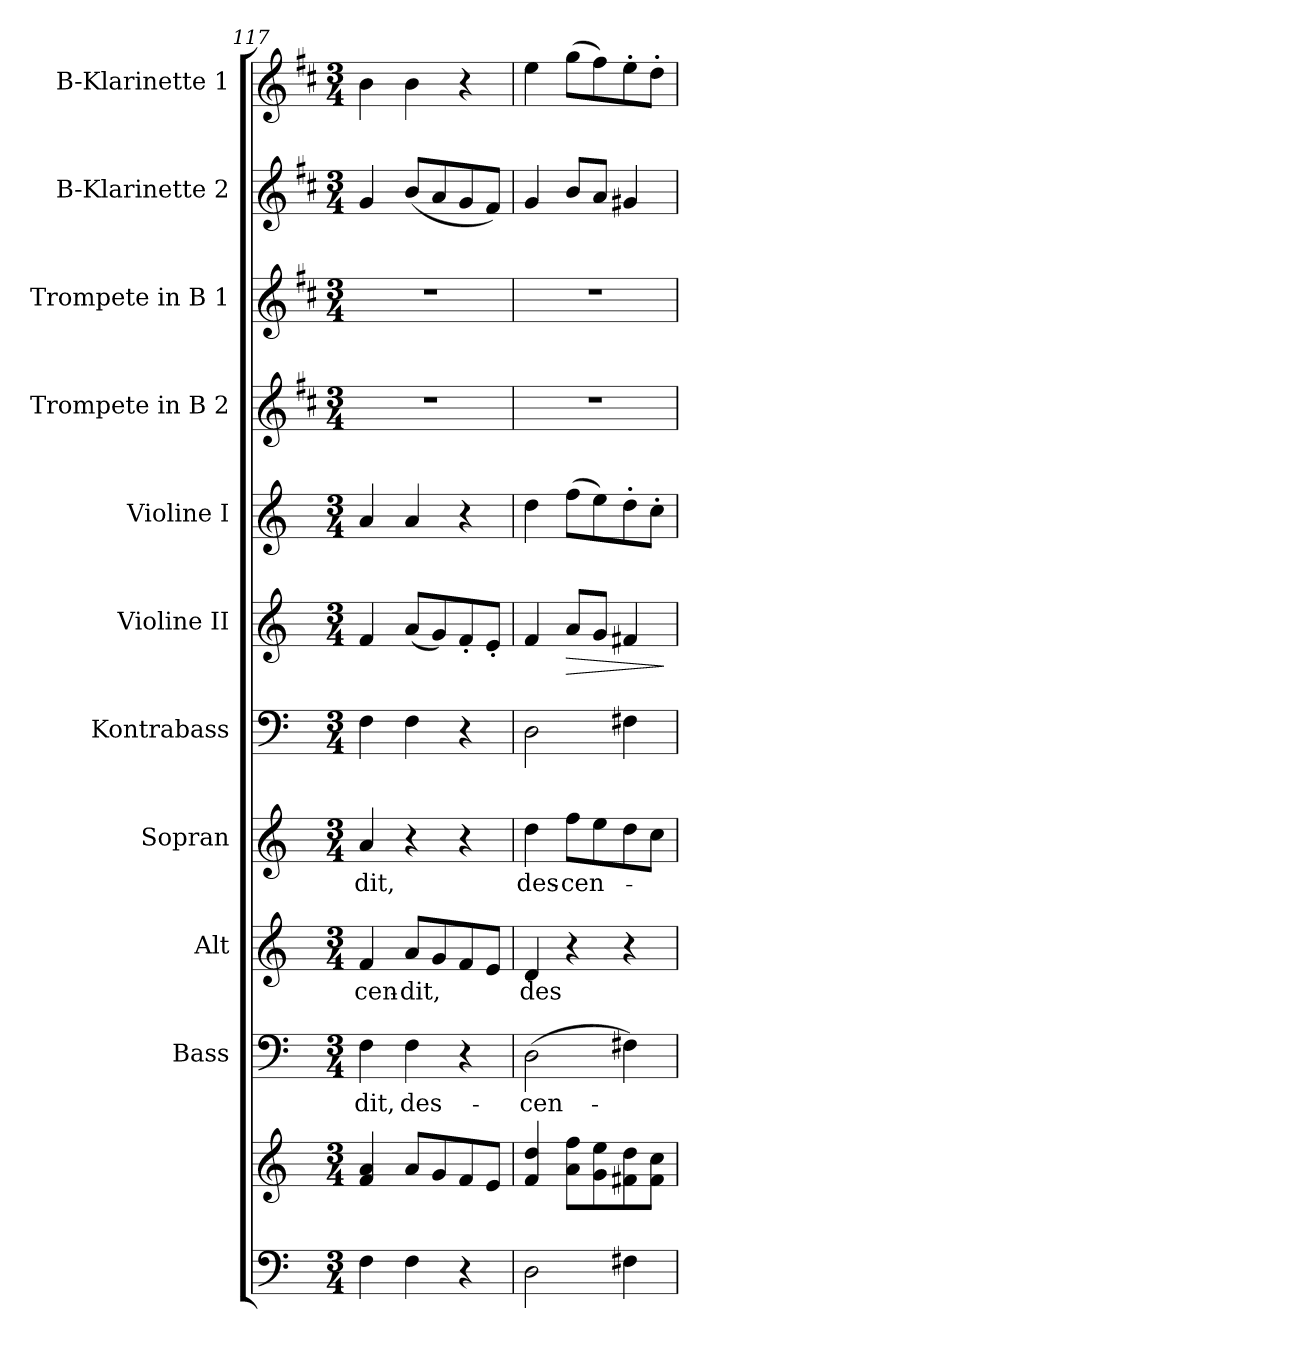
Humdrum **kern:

**kern	**kern	**kern	**text	**kern	**text	**kern	**text	**kern	**kern	**dynam	**kern	**kern	**kern	**kern	**kern
*part11	*part11	*part10	*part10	*part9	*part9	*part8	*part8	*part7	*part6	*part6	*part5	*part4	*part3	*part2	*part1
*staff12	*staff11	*staff10	*staff10	*staff9	*staff9	*staff8	*staff8	*staff7	*staff6	*staff6	*staff5	*staff4	*staff3	*staff2	*staff1
*	*	*I"Bass	*	*I"Alt	*	*I"Sopran	*	*I"Kontrabass	*I"Violine II	*	*I"Violine I	*I"Trompete in B 2	*I"Trompete in B 1	*I"B-Klarinette 2	*I"B-Klarinette 1
*	*	*I'B.	*	*I'A.	*	*I'S.	*	*I'Kb.	*I'Vl. II	*	*I'Vl. I	*I'Tr. 2	*I'Tr. 1	*I'B Kl. 2	*I'B Kl. 1
*clefF4	*clefG2	*clefF4	*	*clefG2	*	*clefG2	*	*clefF4	*clefG2	*	*clefG2	*clefG2	*clefG2	*clefG2	*clefG2
*	*	*	*	*	*	*	*	*ITrd7c12	*	*	*	*ITrd1c2	*ITrd1c2	*ITrd1c2	*ITrd1c2
*k[]	*k[]	*k[]	*	*k[]	*	*k[]	*	*k[]	*k[]	*	*k[]	*k[]	*k[]	*k[]	*k[]
*C:	*C:	*C:	*	*C:	*	*C:	*	*C:	*C:	*	*C:	*C:	*C:	*C:	*C:
*M3/4	*M3/4	*M3/4	*	*M3/4	*	*M3/4	*	*M3/4	*M3/4	*	*M3/4	*M3/4	*M3/4	*M3/4	*M3/4
=117	=117	=117	=117	=117	=117	=117	=117	=117	=117	=117	=117	=117	=117	=117	=117
!	!	!	!LO:LY:b	!	!LO:LY:b	!	!LO:LY:b	!	!	!	!	!	!	!	!
4F\	4f/ 4a/	4F\	-dit,	4f/	-cen-	4a/	-dit,	4FF\	4f/	.	4a/	2.r	2.r	4f/	4a\
!	!	!	!LO:LY:b	!	!LO:LY:b	!	!	!	!	!	!	!	!	!	!
4F\	8a/L	4F\	des-	8a/L	-dit,	4r	.	4FF\	(<8a/L	.	4a/	.	.	(<8a/L	4a\
.	8g/	.	.	8g/	.	.	.	.	8g/)	.	.	.	.	8g/	.
4r	8f/	4r	.	8f/	.	4r	.	4r	8f'</	.	4r	.	.	8f/	4r
.	8e/J	.	.	8e/J	.	.	.	.	8e'</J	.	.	.	.	8e/J)	.
=118	=118	=118	=118	=118	=118	=118	=118	=118	=118	=118	=118	=118	=118	=118	=118
!	!	!	!LO:LY:b	!	!LO:LY:b	!	!LO:LY:b	!	!	!	!	!	!	!	!
2D\	4f/ 4dd/	(>2D\	-cen-	4d/	des-	4dd\	des-	2DD\	4f/	.	4dd\	2.r	2.r	4f/	4dd\
!	!	!	!	!	!	!	!LO:LY:b	!	!	!LO:HP:b	!	!	!	!	!
.	8a\ 8ff\L	.	.	4r	.	8ff\L	-cen-	.	8a/L	>	(>8ff\L	.	.	8a/L	(>8ff\L
.	8g\ 8ee\	.	.	.	.	8ee\	.	.	8g/J	.	8ee\)	.	.	8g/J	8ee\)
4F#X\	8f#X\ 8dd\	4F#X\)	.	4r	.	8dd\	.	4FF#X\	4f#X/	.	8dd'>\	.	.	4f#X/	8dd'>\
.	8f#\ 8cc\J	.	.	.	.	8cc\J	.	.	.	.	8cc'>\J	.	.	.	8cc'>\J
.	.	.	.	.	.	.	.	.	.	]	.	.	.	.	.
=	=	=	=	=	=	=	=	=	=	=	=	=	=	=	=
*-	*-	*-	*-	*-	*-	*-	*-	*-	*-	*-	*-	*-	*-	*-	*-
